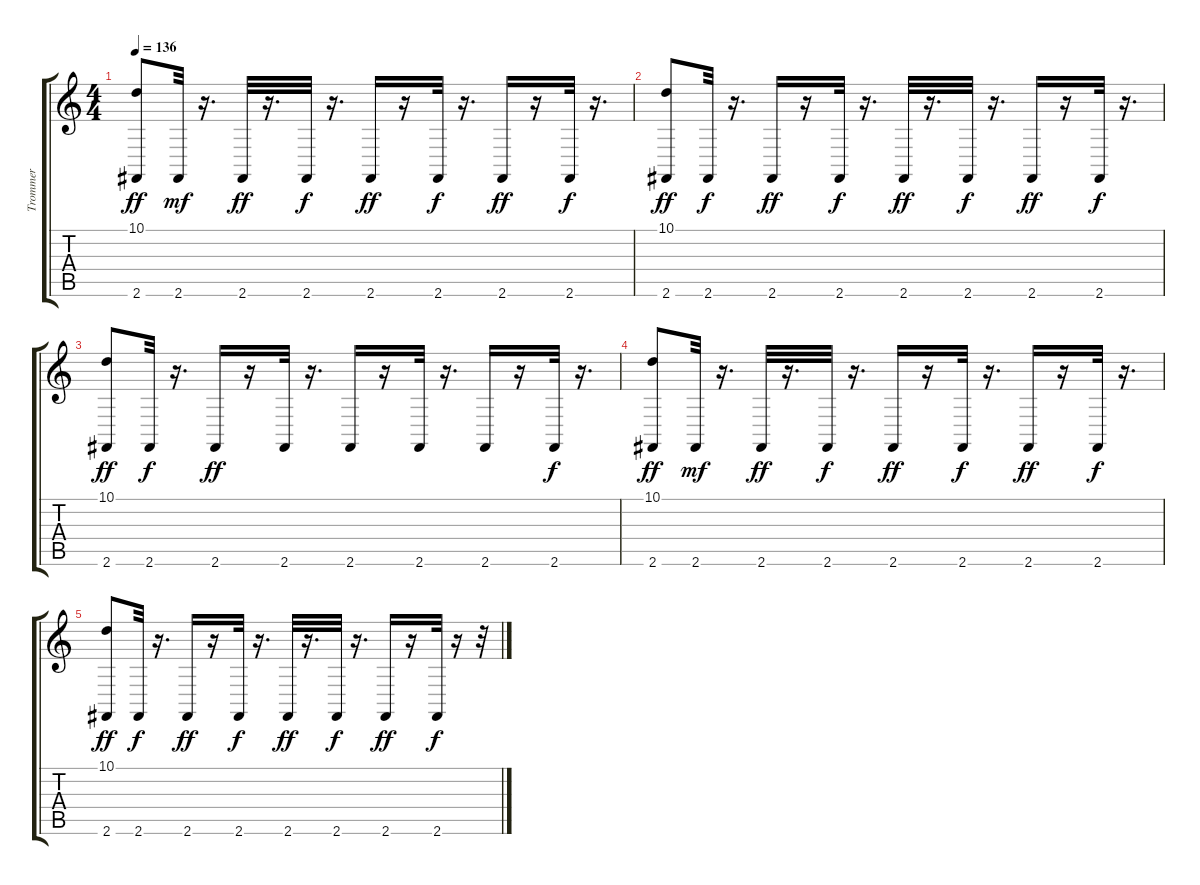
\track ("Trommer" "Trommer") {instrument acousticgrandpiano}
\staff {score tabs}
\tuning (E4 B3 G3 D3 A2 E2) {hide}
\ts (4 4)
\tempo 136
\clef g2
\ks c
(10.1 2.6).8{dy ff} 2.6.32{dy mf} r.16{d} 2.6.32{dy ff volume 13} r.16{d} 2.6.32{dy f volume 12} r.16{d} 2.6.16{dy ff} r.16 2.6.32{dy f volume 12} r.16{d} 2.6.16{dy ff volume 12} r.16 2.6.32{dy f volume 11} r.16{d} |
(10.1 2.6).8{dy ff volume 10} 2.6.32{dy f} r.16{d} 2.6.16{dy ff volume 10} r.16 2.6.32{dy f volume 9} r.16{d} 2.6.32{dy ff volume 9} r.16{d} 2.6.32{dy f volume 8} r.16{d} 2.6.16{dy ff volume 8} r.16 2.6.32{dy f volume 7} r.16{d} |
(10.1 2.6).8{dy ff volume 7} 2.6.32{dy f volume 7} r.16{d} 2.6.16{dy ff} r.16 2.6.32{volume 6} r.16{d} 2.6.16{volume 6} r.16 2.6.32{volume 5} r.16{d} 2.6.16{volume 5} r.16 2.6.32{dy f volume 5} r.16{d} |
(10.1 2.6).8{dy ff volume 4} 2.6.32{dy mf volume 4} r.16{d} 2.6.32{dy ff volume 3} r.16{d} 2.6.32{dy f} r.16{d} 2.6.16{dy ff volume 3} r.16 2.6.32{dy f volume 2} r.16{d} 2.6.16{dy ff} r.16 2.6.32{dy f volume 2} r.16{d} |
(10.1 2.6).8{dy ff volume 2} 2.6.32{dy f volume 1} r.16{d} 2.6.16{dy ff volume 1} r.16 2.6.32{dy f volume 0} r.16{d} 2.6.32{dy ff volume 0} r.16{d} 2.6.32{dy f} r.16{d} 2.6.16{dy ff} r.16 2.6.32{dy f} r.16 r.32
